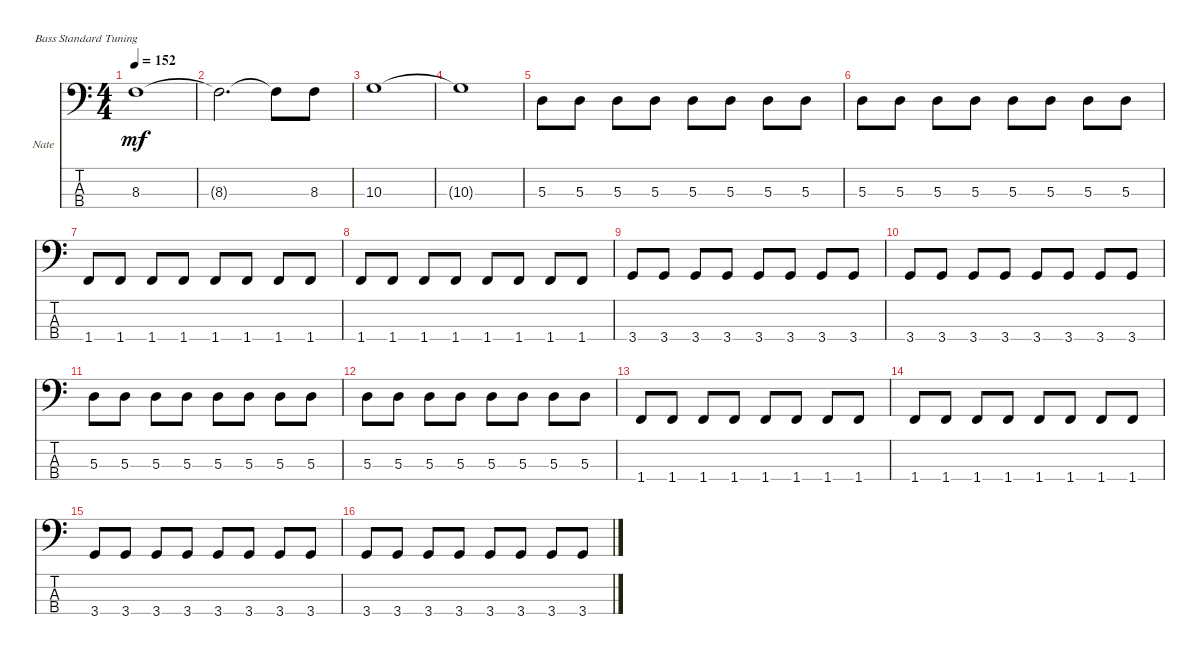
\defaultSystemsLayout 4
\bracketExtendMode nobrackets
\firstSystemTrackNameOrientation horizontal
\otherSystemsTrackNameOrientation horizontal
\track ("Bass (Nate Mendel)" "Nate") {instrument electricbassfinger}
\staff {score tabs}
\tuning (G2 D2 A1 E1)
\ts (4 4)
\tempo 152
\clef f4
\scale
0.333333
\ks c
8.3.1{dy mf} |
\scale
0.333333 8.3{t}.2{d} 8.3{t}.8 8.3.8 |
\scale
0.333333 10.3.1 |
\scale
0.333333 10.3{t}.1 |
\scale
0.333333 5.3.8 5.3.8 5.3.8 5.3.8 5.3.8 5.3.8 5.3.8 5.3.8 |
\scale
0.333333 5.3.8 5.3.8 5.3.8 5.3.8 5.3.8 5.3.8 5.3.8 5.3.8 |
\scale
0.333333 1.4.8 1.4.8 1.4.8 1.4.8 1.4.8 1.4.8 1.4.8 1.4.8 |
\scale
0.333333 1.4.8 1.4.8 1.4.8 1.4.8 1.4.8 1.4.8 1.4.8 1.4.8 |
\scale
0.333333 3.4.8 3.4.8 3.4.8 3.4.8 3.4.8 3.4.8 3.4.8 3.4.8 |
\scale
0.333333 3.4.8 3.4.8 3.4.8 3.4.8 3.4.8 3.4.8 3.4.8 3.4.8 |
\scale
0.333333 5.3.8 5.3.8 5.3.8 5.3.8 5.3.8 5.3.8 5.3.8 5.3.8 |
\scale
0.333333 5.3.8 5.3.8 5.3.8 5.3.8 5.3.8 5.3.8 5.3.8 5.3.8 |
\scale
0.333333 1.4.8 1.4.8 1.4.8 1.4.8 1.4.8 1.4.8 1.4.8 1.4.8 |
\scale
0.333333 1.4.8 1.4.8 1.4.8 1.4.8 1.4.8 1.4.8 1.4.8 1.4.8 |
\scale
0.333333 3.4.8 3.4.8 3.4.8 3.4.8 3.4.8 3.4.8 3.4.8 3.4.8 |
\scale
0.333333 3.4.8 3.4.8 3.4.8 3.4.8 3.4.8 3.4.8 3.4.8 3.4.8
